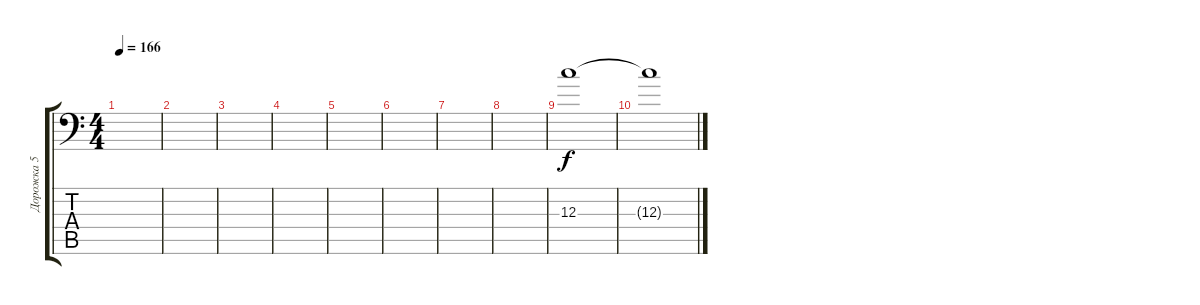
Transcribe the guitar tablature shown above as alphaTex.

\track ("Дорожка 5" "Дорожка 5") {instrument overdrivenguitar}
\staff {score tabs}
\tuning (A3 E3 C3 G2 D2 A1) {hide}
\ts (4 4)
\tempo 166
\clef f4
\ks c
|
|
|
|
|
|
|
|
12.3.1{volume 4} |
12.3{t}.1
